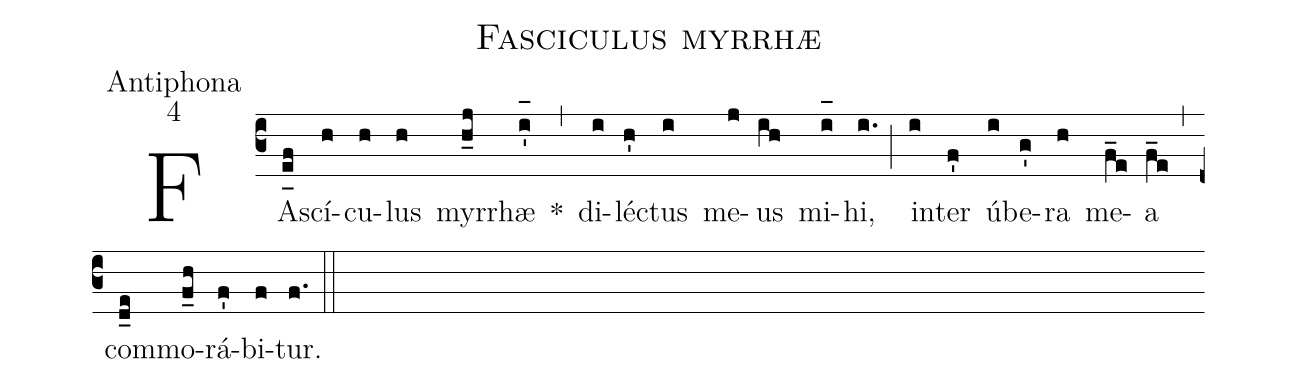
name:Fasciculus myrrhæ;
office-part:Antiphona;
mode:4;
%%
(c3) FA(e_[uh:l]f)scí(h)cu(h)lus(h) myr(h_j)rhæ(i'_[oh:h]) *(,) di(i)lé(h')ctus(i) me(j)us(ih) mi(i_[oh:h])hi,(i.) (;) in(i)ter(f') ú(i)be(g')ra(h) me(f_e)a(f_e) (,) com(d_e)mo(f_h)rá(f')bi(f)tur.(f.) (::)

%<eu>E(i) u(h) o(i) u(j) a(h) e.</eu>(f.) (::)
